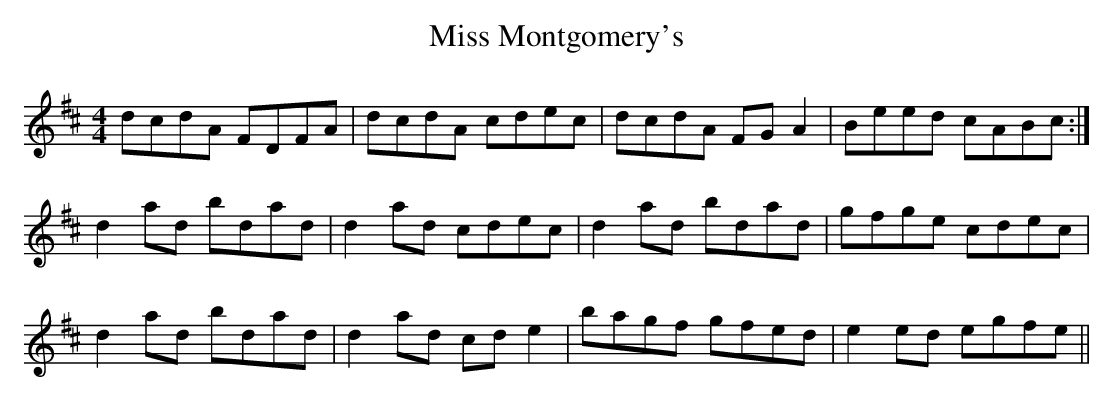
X:1
T: Miss Montgomery's
M: 4/4
L: 1/8
K: D
dcdA FDFA | dcdA cdec | dcdA FG A2 | Beed cABc :|
d2 ad bdad | d2 ad cdec | d2 ad bdad | gfge cdec |
d2 ad bdad | d2 ad cd e2 | bagf gfed | e2 ed egfe ||
